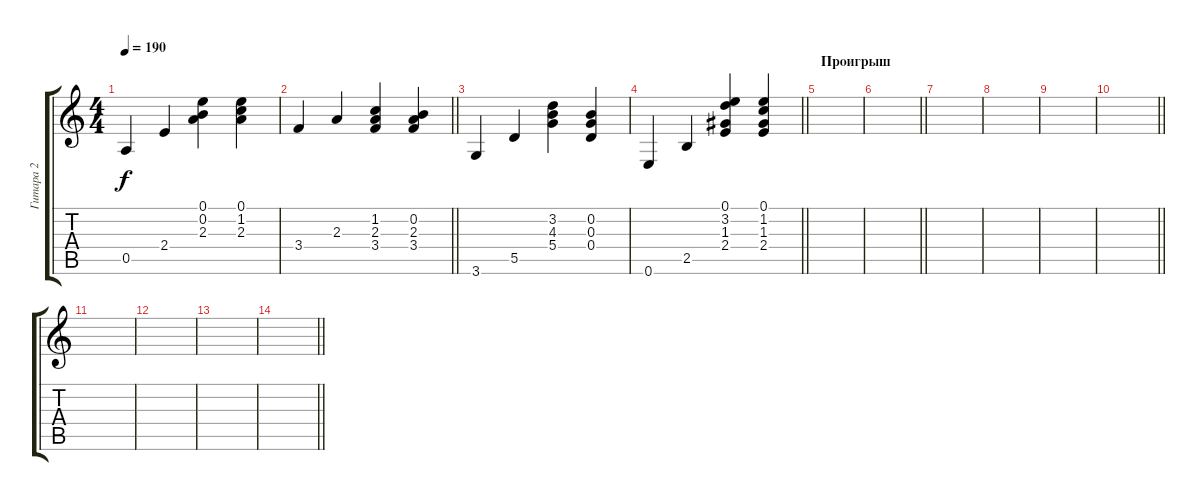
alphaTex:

\track ("Гитара 2" "Гитара 2") {instrument electricguitarjazz}
\staff {score tabs}
\tuning (E4 B3 G3 D3 A2 E2) {hide}
\ts (4 4)
\tempo 190
\clef g2
\ks c
0.5.4{dy f} 2.4.4 (0.1 0.2 2.3).4 (0.1 1.2 2.3).4 |
\barLineRight lightlight
3.4.4 2.3.4 (1.2 2.3 3.4).4 (0.2 2.3 3.4).4 |
3.6.4 5.5.4 (3.2 4.3 5.4).4 (0.2 0.3 0.4).4 |
\barLineRight lightlight
0.6.4 2.5.4 (0.1 3.2 1.3 2.4).4 (0.1 1.2 1.3 2.4).4 |
\section ("" "Проигрыш")
|
\barLineRight lightlight
|
|
|
|
\barLineRight lightlight
|
|
|
|
\barLineRight lightlight
